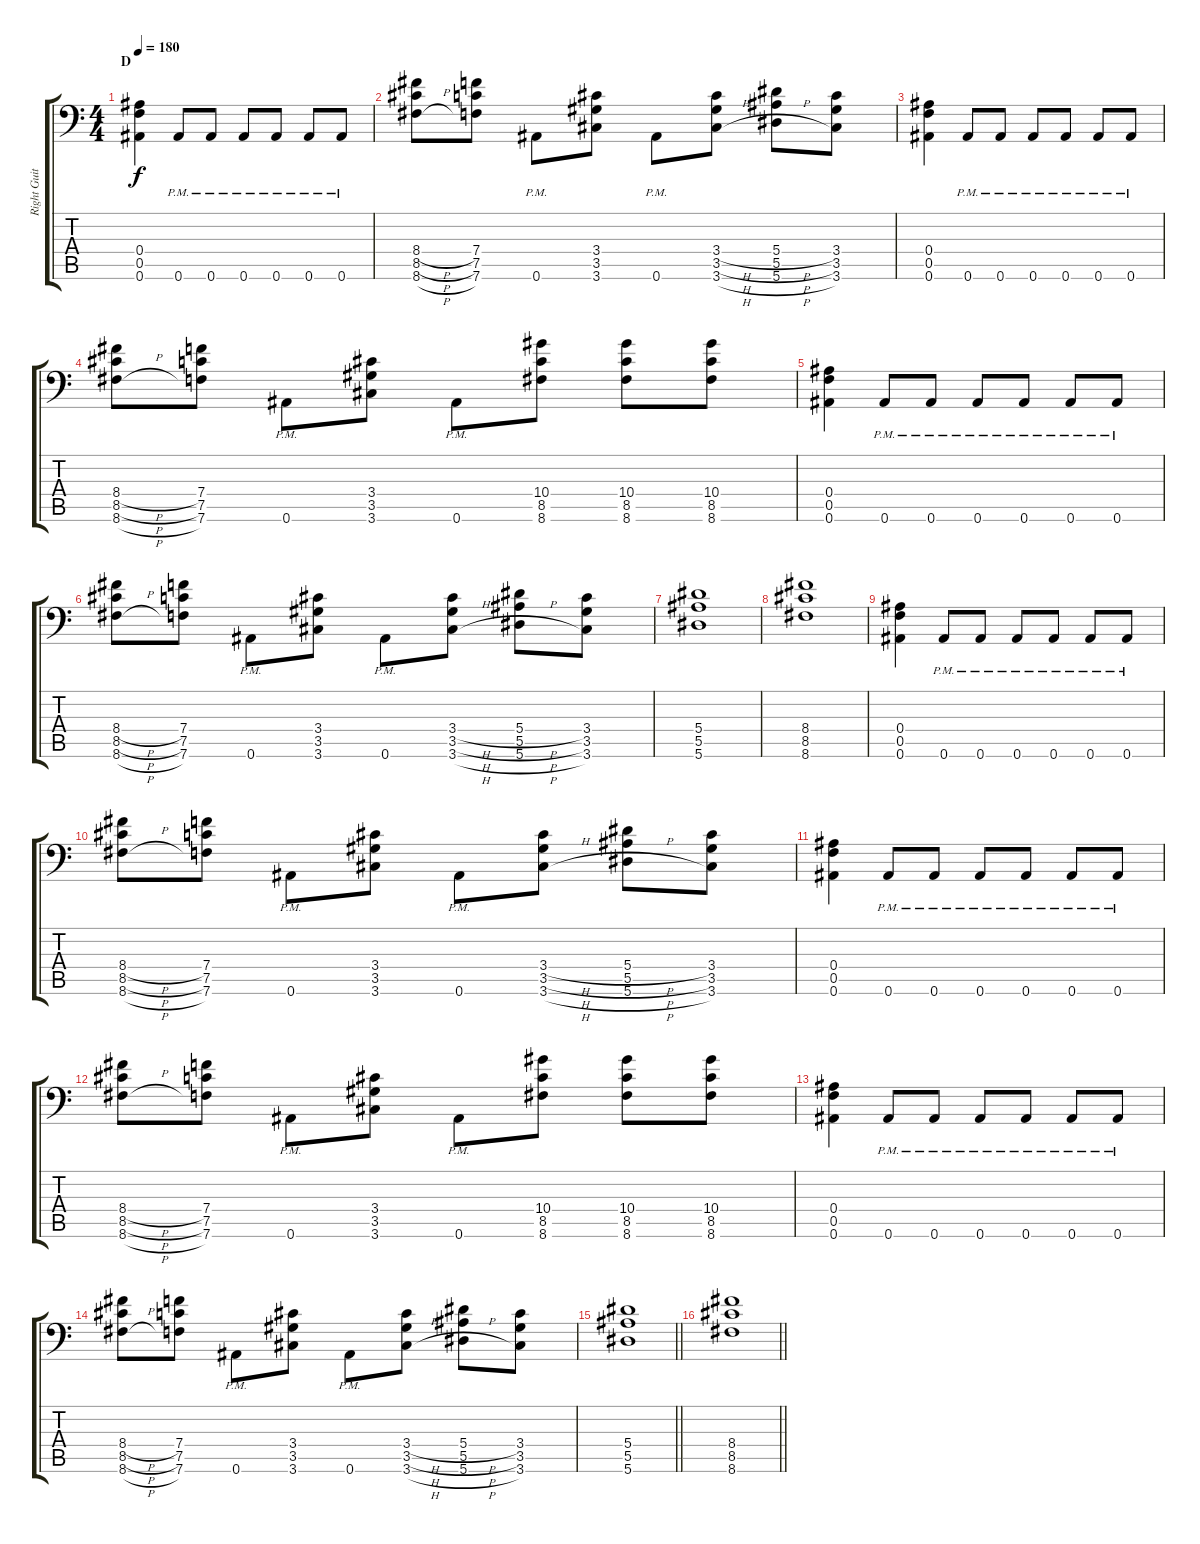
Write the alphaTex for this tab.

\track ("Right Guitar: Chris Di Carlo" "Right Guit") {instrument distortionguitar}
\staff {score tabs}
\tuning (C4 G3 Eb3 Bb2 F2 Bb1) {hide}
\ts (4 4)
\section ("" "D")
\tempo 180
\clef f4
\ks c
(0.4 0.5 0.6).4{dy f} 0.6{pm}.8 0.6{pm}.8 0.6{pm}.8 0.6{pm}.8 0.6{pm}.8 0.6{pm}.8 |
(8.4{h} 8.5{h} 8.6{h}).8 (7.4 7.5 7.6).8 0.6{pm}.8 (3.4 3.5 3.6).8 0.6{pm}.8 (3.4{h} 3.5{h} 3.6{h}).8 (5.4{h} 5.5{h} 5.6{h}).8 (3.4 3.5 3.6).8 |
(0.4 0.5 0.6).4 0.6{pm}.8 0.6{pm}.8 0.6{pm}.8 0.6{pm}.8 0.6{pm}.8 0.6{pm}.8 |
(8.4{h} 8.5{h} 8.6{h}).8 (7.4 7.5 7.6).8 0.6{pm}.8 (3.4 3.5 3.6).8 0.6{pm}.8 (10.4 8.5 8.6).8 (10.4 8.5 8.6).8 (10.4 8.5 8.6).8 |
(0.4 0.5 0.6).4 0.6{pm}.8 0.6{pm}.8 0.6{pm}.8 0.6{pm}.8 0.6{pm}.8 0.6{pm}.8 |
(8.4{h} 8.5{h} 8.6{h}).8 (7.4 7.5 7.6).8 0.6{pm}.8 (3.4 3.5 3.6).8 0.6{pm}.8 (3.4{h} 3.5{h} 3.6{h}).8 (5.4{h} 5.5{h} 5.6{h}).8 (3.4 3.5 3.6).8 |
(5.4 5.5 5.6).1 |
(8.4 8.5 8.6).1 |
(0.4 0.5 0.6).4 0.6{pm}.8 0.6{pm}.8 0.6{pm}.8 0.6{pm}.8 0.6{pm}.8 0.6{pm}.8 |
(8.4{h} 8.5{h} 8.6{h}).8 (7.4 7.5 7.6).8 0.6{pm}.8 (3.4 3.5 3.6).8 0.6{pm}.8 (3.4{h} 3.5{h} 3.6{h}).8 (5.4{h} 5.5{h} 5.6{h}).8 (3.4 3.5 3.6).8 |
(0.4 0.5 0.6).4 0.6{pm}.8 0.6{pm}.8 0.6{pm}.8 0.6{pm}.8 0.6{pm}.8 0.6{pm}.8 |
(8.4{h} 8.5{h} 8.6{h}).8 (7.4 7.5 7.6).8 0.6{pm}.8 (3.4 3.5 3.6).8 0.6{pm}.8 (10.4 8.5 8.6).8 (10.4 8.5 8.6).8 (10.4 8.5 8.6).8 |
(0.4 0.5 0.6).4 0.6{pm}.8 0.6{pm}.8 0.6{pm}.8 0.6{pm}.8 0.6{pm}.8 0.6{pm}.8 |
(8.4{h} 8.5{h} 8.6{h}).8 (7.4 7.5 7.6).8 0.6{pm}.8 (3.4 3.5 3.6).8 0.6{pm}.8 (3.4{h} 3.5{h} 3.6{h}).8 (5.4{h} 5.5{h} 5.6{h}).8 (3.4 3.5 3.6).8 |
\barLineRight lightlight
(5.4 5.5 5.6).1 |
\barLineRight lightlight
(8.4 8.5 8.6).1
